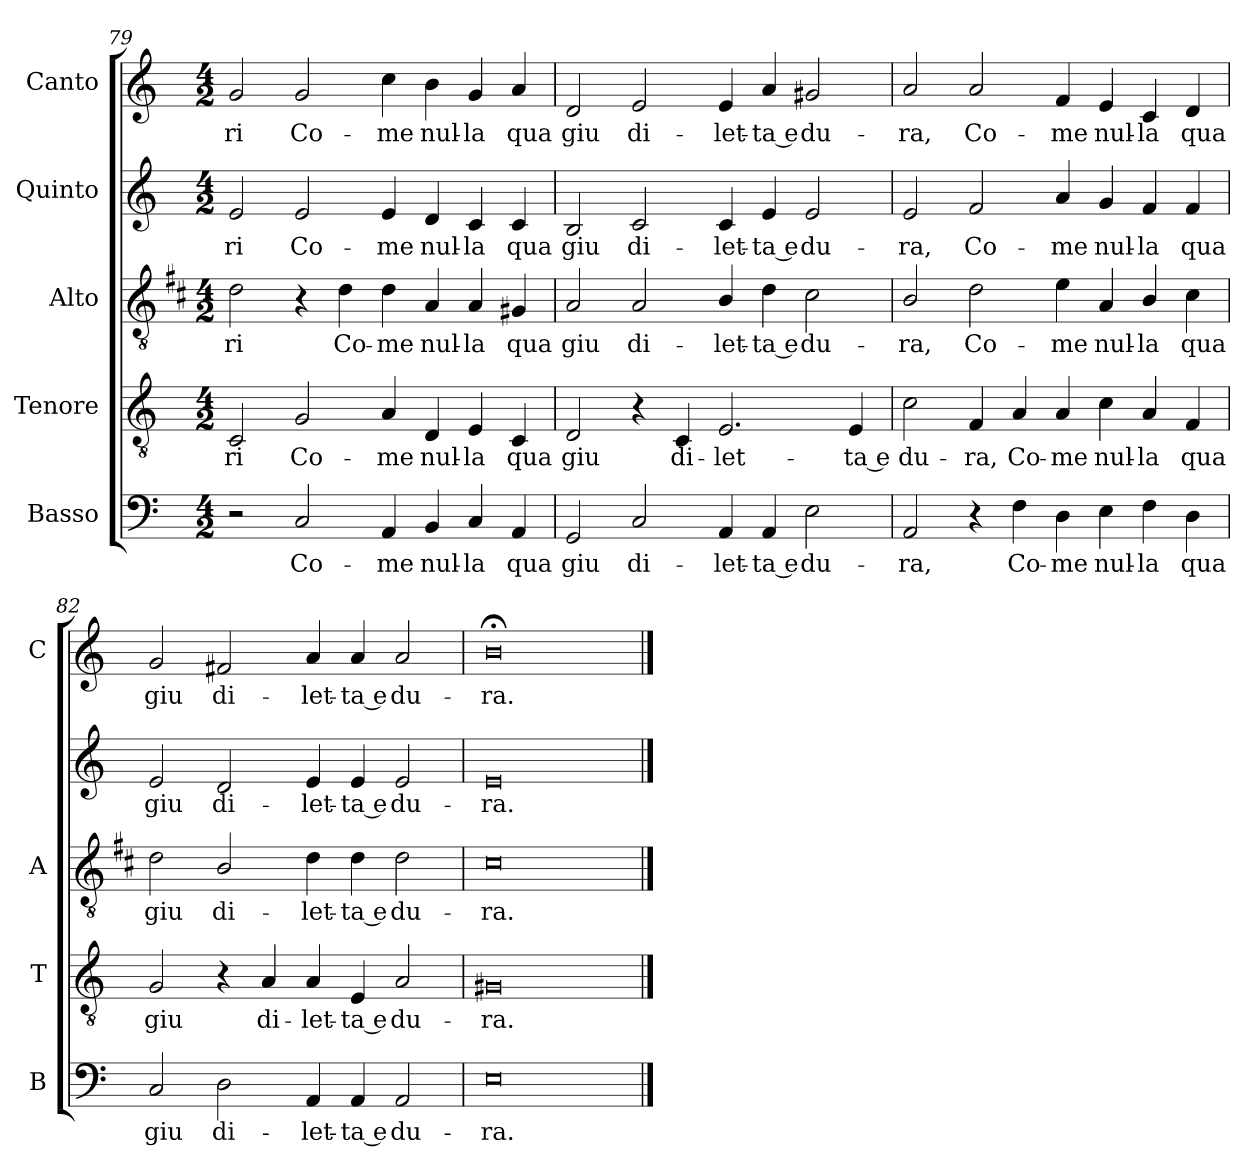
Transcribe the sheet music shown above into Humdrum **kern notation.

**kern	**text	**kern	**text	**kern	**text	**kern	**text	**kern	**text
*part5	*part5	*part4	*part4	*part3	*part3	*part2	*part2	*part1	*part1
*staff5	*staff5	*staff4	*staff4	*staff3	*staff3	*staff2	*staff2	*staff1	*staff1
*I"Basso	*	*I"Tenore	*	*I"Alto	*	*I"Quinto	*	*I"Canto	*
*I'B	*	*I'T	*	*I'A	*	*	*	*I'C	*
*clefF4	*	*clefGv2	*	*clefGv2	*	*clefG2	*	*clefG2	*
*	*	*	*	*ITrd1c2	*	*	*	*	*
*k[]	*	*k[]	*	*k[]	*	*k[]	*	*k[]	*
*C:	*	*C:	*	*C:	*	*C:	*	*C:	*
*M4/2	*	*M4/2	*	*M4/2	*	*M4/2	*	*M4/2	*
=79	=79	=79	=79	=79	=79	=79	=79	=79	=79
!	!	!	!LO:LY:b	!	!LO:LY:b	!	!LO:LY:b	!	!LO:LY:b
2r	.	2C/	-ri	2c\	-ri	2e/	-ri	2g/	-ri
!	!LO:LY:b	!	!LO:LY:b	!	!	!	!LO:LY:b	!	!LO:LY:b
2C/	Co-	2G/	Co-	4r	.	2e/	Co-	2g/	Co-
!	!	!	!	!	!LO:LY:b	!	!	!	!
.	.	.	.	4c\	Co-	.	.	.	.
!	!LO:LY:b	!	!LO:LY:b	!	!LO:LY:b	!	!LO:LY:b	!	!LO:LY:b
4AA/	-me	4A/	-me	4c\	-me	4e/	-me	4cc\	-me
!	!LO:LY:b	!	!LO:LY:b	!	!LO:LY:b	!	!LO:LY:b	!	!LO:LY:b
4BB/	nul-	4D/	nul-	4G/	nul-	4d/	nul-	4b\	nul-
!	!LO:LY:b	!	!LO:LY:b	!	!LO:LY:b	!	!LO:LY:b	!	!LO:LY:b
4C/	-la	4E/	-la	4G/	-la	4c/	-la	4g/	-la
!	!LO:LY:b	!	!LO:LY:b	!	!LO:LY:b	!	!LO:LY:b	!	!LO:LY:b
4AA/	qua	4C/	qua	4F#X/	qua	4c/	qua	4a/	qua
!!LO:LB:g=z
=80	=80	=80	=80	=80	=80	=80	=80	=80	=80
!	!LO:LY:b	!	!LO:LY:b	!	!LO:LY:b	!	!LO:LY:b	!	!LO:LY:b
2GG/	giu	2D/	giu	2G/	giu	2B/	giu	2d/	giu
!	!LO:LY:b	!	!	!	!LO:LY:b	!	!LO:LY:b	!	!LO:LY:b
2C/	di-	4r	.	2G/	di-	2c/	di-	2e/	di-
!	!	!	!LO:LY:b	!	!	!	!	!	!
.	.	4C/	di-	.	.	.	.	.	.
!	!LO:LY:b	!	!LO:LY:b	!	!LO:LY:b	!	!LO:LY:b	!	!LO:LY:b
4AA/	-let-	2.E/	-let-	4A/	-let-	4c/	-let-	4e/	-let-
!	!LO:LY:b	!	!	!	!LO:LY:b	!	!LO:LY:b	!	!LO:LY:b
4AA/	-ta e	.	.	4c\	-ta e	4e/	-ta e	4a/	-ta e
!	!LO:LY:b	!	!	!	!LO:LY:b	!	!LO:LY:b	!	!LO:LY:b
2E\	du-	.	.	2B\	du-	2e/	du-	2g#X/	du-
!	!	!	!LO:LY:b	!	!	!	!	!	!
.	.	4E/	-ta e	.	.	.	.	.	.
=81	=81	=81	=81	=81	=81	=81	=81	=81	=81
!	!LO:LY:b	!	!LO:LY:b	!	!LO:LY:b	!	!LO:LY:b	!	!LO:LY:b
2AA/	-ra,	2c\	du-	2A/	-ra,	2e/	-ra,	2a/	-ra,
!	!	!	!LO:LY:b	!	!LO:LY:b	!	!LO:LY:b	!	!LO:LY:b
4r	.	4F/	-ra,	2c\	Co-	2f/	Co-	2a/	Co-
!	!LO:LY:b	!	!LO:LY:b	!	!	!	!	!	!
4F\	Co-	4A/	Co-	.	.	.	.	.	.
!	!LO:LY:b	!	!LO:LY:b	!	!LO:LY:b	!	!LO:LY:b	!	!LO:LY:b
4D\	-me	4A/	-me	4d\	-me	4a/	-me	4f/	-me
!	!LO:LY:b	!	!LO:LY:b	!	!LO:LY:b	!	!LO:LY:b	!	!LO:LY:b
4E\	nul-	4c\	nul-	4G/	nul-	4g/	nul-	4e/	nul-
!	!LO:LY:b	!	!LO:LY:b	!	!LO:LY:b	!	!LO:LY:b	!	!LO:LY:b
4F\	-la	4A/	-la	4A/	-la	4f/	-la	4c/	-la
!	!LO:LY:b	!	!LO:LY:b	!	!LO:LY:b	!	!LO:LY:b	!	!LO:LY:b
4D\	qua	4F/	qua	4B\	qua	4f/	qua	4d/	qua
=82	=82	=82	=82	=82	=82	=82	=82	=82	=82
!	!LO:LY:b	!	!LO:LY:b	!	!LO:LY:b	!	!LO:LY:b	!	!LO:LY:b
2C/	giu	2G/	giu	2c\	giu	2e/	giu	2g/	giu
!	!LO:LY:b	!	!	!	!LO:LY:b	!	!LO:LY:b	!	!LO:LY:b
2D\	di-	4r	.	2A/	di-	2d/	di-	2f#X/	di-
!	!	!	!LO:LY:b	!	!	!	!	!	!
.	.	4A/	di-	.	.	.	.	.	.
!	!LO:LY:b	!	!LO:LY:b	!	!LO:LY:b	!	!LO:LY:b	!	!LO:LY:b
4AA/	-let-	4A/	-let-	4c\	-let-	4e/	-let-	4a/	-let-
!	!LO:LY:b	!	!LO:LY:b	!	!LO:LY:b	!	!LO:LY:b	!	!LO:LY:b
4AA/	-ta e	4E/	-ta e	4c\	-ta e	4e/	-ta e	4a/	-ta e
!	!LO:LY:b	!	!LO:LY:b	!	!LO:LY:b	!	!LO:LY:b	!	!LO:LY:b
2AA/	du-	2A/	du-	2c\	du-	2e/	du-	2a/	du-
=83	=83	=83	=83	=83	=83	=83	=83	=83	=83
!	!LO:LY:b	!	!LO:LY:b	!	!LO:LY:b	!	!LO:LY:b	!	!LO:LY:b
0E	-ra.	0G#X	-ra.	0B	-ra.	0e	-ra.	0b;<	-ra.
==	==	==	==	==	==	==	==	==	==
*-	*-	*-	*-	*-	*-	*-	*-	*-	*-
